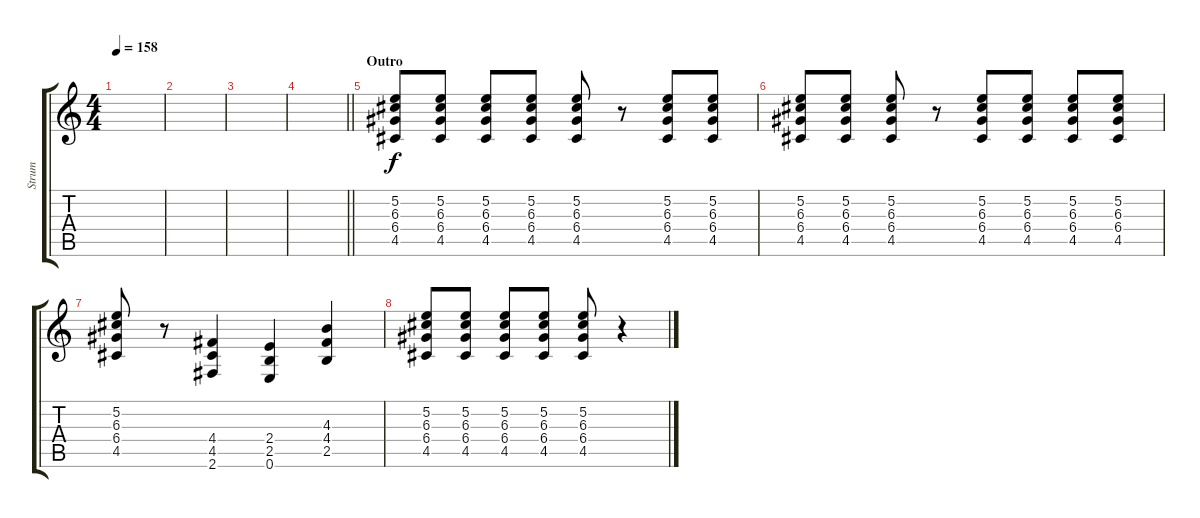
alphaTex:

\track ("Strum" "Strum") {instrument overdrivenguitar}
\staff {score tabs}
\tuning (E4 B3 G3 D3 A2 E2) {hide}
\ts (4 4)
\tempo 158
\clef g2
\ks c
|
|
|
\barLineRight lightlight
|
\section ("" "Outro")
(5.2 6.3 6.4 4.5).8 (5.2 6.3 6.4 4.5).8 (5.2 6.3 6.4 4.5).8 (5.2 6.3 6.4 4.5).8 (5.2 6.3 6.4 4.5).8 r.8 (5.2 6.3 6.4 4.5).8 (5.2 6.3 6.4 4.5).8 |
(5.2 6.3 6.4 4.5).8 (5.2 6.3 6.4 4.5).8 (5.2 6.3 6.4 4.5).8 r.8 (5.2 6.3 6.4 4.5).8 (5.2 6.3 6.4 4.5).8 (5.2 6.3 6.4 4.5).8 (5.2 6.3 6.4 4.5).8 |
(5.2 6.3 6.4 4.5).8 r.8 (4.4 4.5 2.6).4 (2.4 2.5 0.6).4 (4.3 4.4 2.5).4 |
(5.2 6.3 6.4 4.5).8 (5.2 6.3 6.4 4.5).8 (5.2 6.3 6.4 4.5).8 (5.2 6.3 6.4 4.5).8 (5.2 6.3 6.4 4.5).8 r.4
